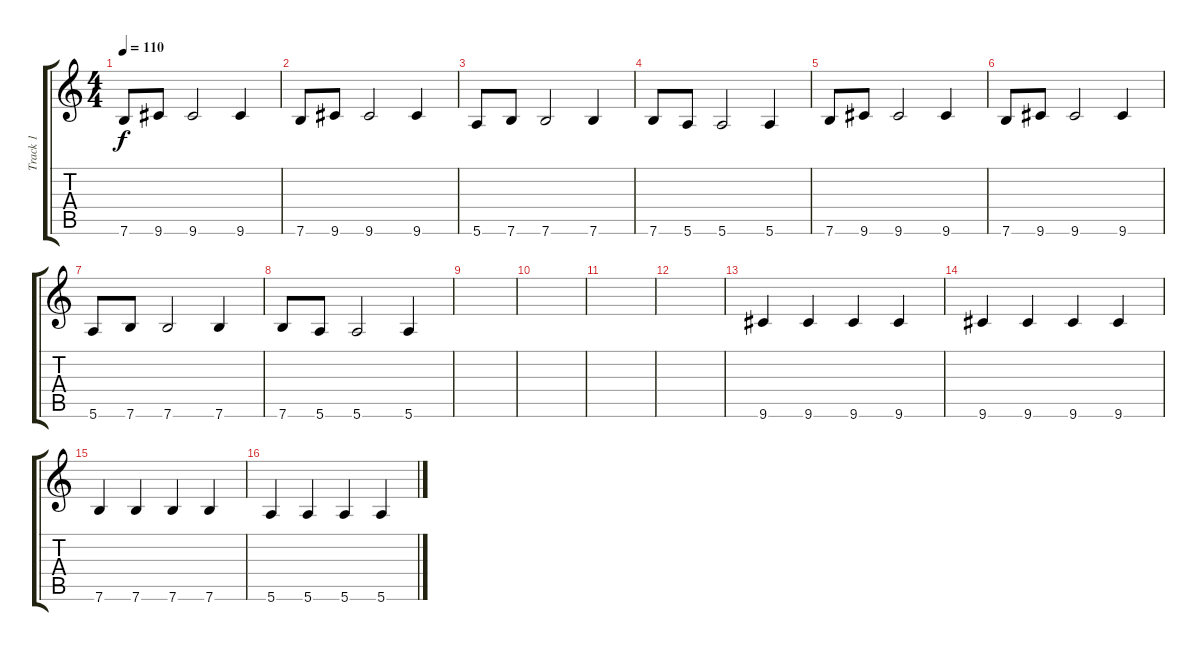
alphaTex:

\track ("Track 1" "Track 1") {instrument distortionguitar}
\staff {score tabs}
\tuning (E4 B3 G3 D3 A2 E2) {hide}
\ts (4 4)
\tempo 110
\clef g2
\ks c
7.6.8{dy f} 9.6.8 9.6.2 9.6.4 |
7.6.8 9.6.8 9.6.2 9.6.4 |
5.6.8 7.6.8 7.6.2 7.6.4 |
7.6.8 5.6.8 5.6.2 5.6.4 |
7.6.8 9.6.8 9.6.2 9.6.4 |
7.6.8 9.6.8 9.6.2 9.6.4 |
5.6.8 7.6.8 7.6.2 7.6.4 |
7.6.8 5.6.8 5.6.2 5.6.4 |
|
|
|
|
9.6.4 9.6.4 9.6.4 9.6.4 |
9.6.4 9.6.4 9.6.4 9.6.4 |
7.6.4 7.6.4 7.6.4 7.6.4 |
5.6.4 5.6.4 5.6.4 5.6.4
